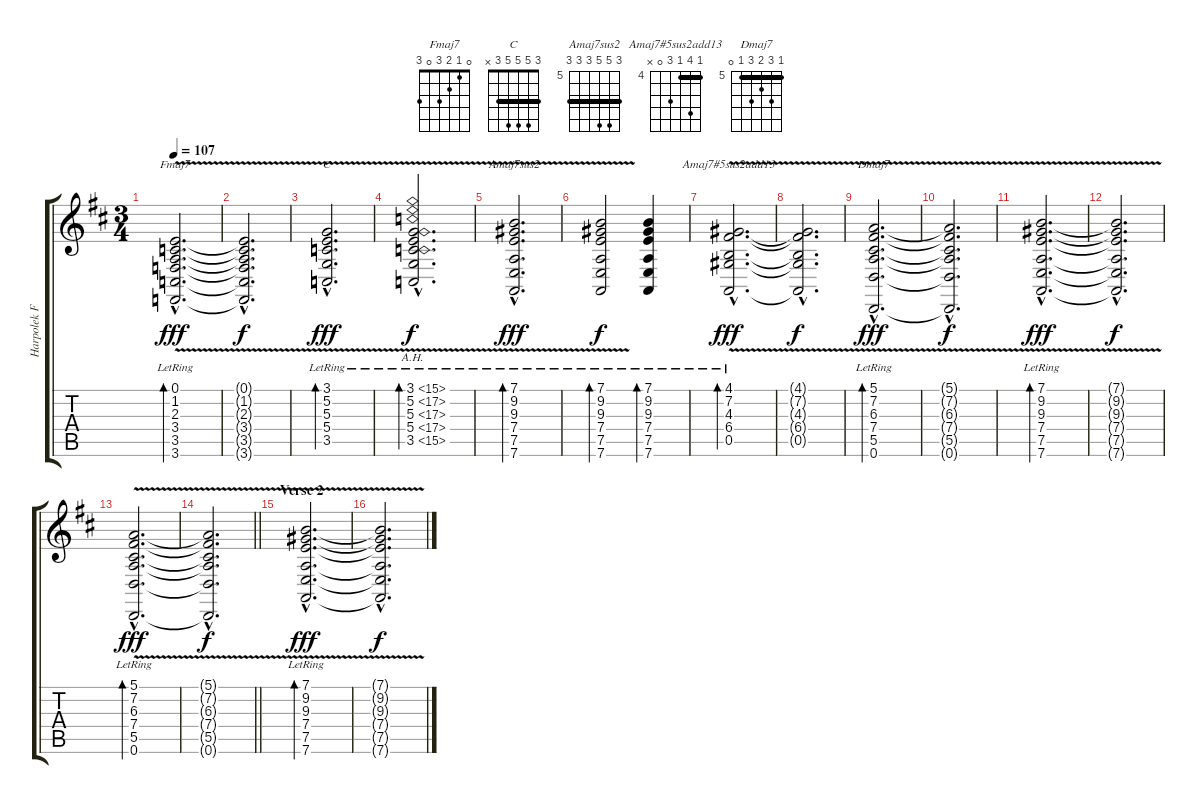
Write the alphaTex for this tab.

\track ("Harpolek FX" "Harpolek F") {instrument orchestralharp}
\staff {score tabs}
\tuning (E4 B3 G3 D3 A2 D2) {hide}
\chord ("Fmaj7" 0 1 2 3 0 3)
\chord ("C" 3 5 5 5 3 x) {barre 3}
\chord ("Amaj7sus2" 7 9 9 7 7 7) {firstfret 5 barre 7}
\chord ("Amaj7#5sus2add13" 4 7 4 6 0 x) {firstfret 4 barre 4}
\chord ("Dmaj7" 5 7 6 7 5 0) {firstfret 5 barre 5}
\ts (3 4)
\tempo 107
\clef g2
\ks d
(0.1{v hac lr} 1.2{v hac lr} 2.3{v hac lr} 3.4{v hac lr} 3.5{v hac lr} 3.6{v hac lr}).2{d bd 120 ch "Fmaj7" dy fff} |
(0.1{hac t} 1.2{hac t} 2.3{hac t} 3.4{hac t} 3.5{hac t} 3.6{hac t}).2{d dy f} |
(3.1{v hac lr} 5.2{v hac lr} 5.3{v hac lr} 5.4{v hac lr} 3.5{v hac lr}).2{d bd 120 ch "C" dy fff} |
(3.1{ah 12 v hac lr} 5.2{ah 12 v hac lr} 5.3{ah 12 v hac lr} 5.4{ah 12 v hac lr} 3.5{ah 12 v hac lr}).2{d bd 120 dy f} |
(7.1{v hac lr} 9.2{v hac lr} 9.3{v hac lr} 7.4{v hac lr} 7.5{v hac lr} 7.6{hac lr}).2{d bd 120 ch "Amaj7sus2" dy fff} |
(7.1{v lr} 9.2{v lr} 9.3{v lr} 7.4{v lr} 7.5{v lr} 7.6{lr}).2{bd 120 dy f} (7.1{lr} 9.2{lr} 9.3{lr} 7.4{lr} 7.5{lr} 7.6{lr}).4{bd 120} |
(4.1{v hac lr} 7.2{v hac lr} 4.3{v hac lr} 6.4{v hac lr} 0.5{v hac lr}).2{d bd 120 ch "Amaj7#5sus2add13" dy fff} |
(4.1{hac t} 7.2{hac t} 4.3{hac t} 6.4{hac t} 0.5{hac t}).2{d dy f} |
(5.1{v hac lr} 7.2{v hac lr} 6.3{v hac lr} 7.4{v hac lr} 5.5{hac lr} 0.6{hac lr}).2{d bd 120 ch "Dmaj7" dy fff} |
(5.1{hac t} 7.2{hac t} 6.3{hac t} 7.4{hac t} 5.5{hac t} 0.6{hac t}).2{d dy f} |
(7.1{v hac lr} 9.2{v hac lr} 9.3{v hac lr} 7.4{v hac lr} 7.5{v hac lr} 7.6{hac lr}).2{d bd 120 dy fff} |
(7.1{hac t} 9.2{hac t} 9.3{hac t} 7.4{hac t} 7.5{hac t} 7.6{hac t}).2{d dy f} |
(5.1{v hac lr} 7.2{v hac lr} 6.3{v hac lr} 7.4{v hac lr} 5.5{hac lr} 0.6{hac lr}).2{d bd 120 dy fff} |
\barLineRight lightlight
(5.1{hac t} 7.2{hac t} 6.3{hac t} 7.4{hac t} 5.5{hac t} 0.6{hac t}).2{d dy f} |
\section ("" "Verse 2")
(7.1{v hac lr} 9.2{v hac lr} 9.3{v hac lr} 7.4{v hac lr} 7.5{v hac lr} 7.6{hac lr}).2{d bd 120 dy fff} |
(7.1{hac t} 9.2{hac t} 9.3{hac t} 7.4{hac t} 7.5{hac t} 7.6{hac t}).2{d dy f}
